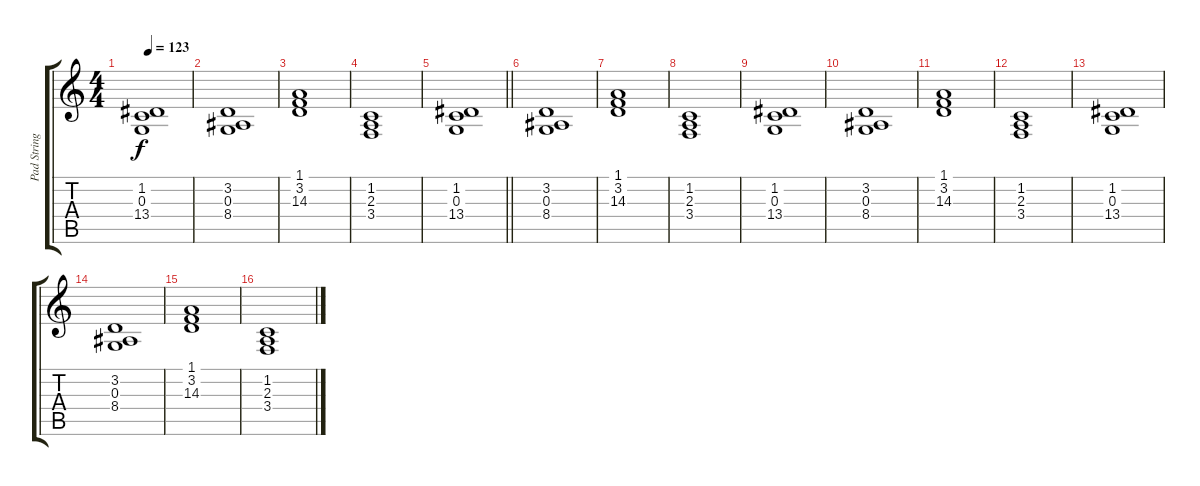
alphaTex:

\track ("Pad Strings" "Pad String") {instrument pad2warm}
\staff {score tabs}
\tuning (E4 B3 G3 D3 A2 E2) {hide}
\ts (4 4)
\tempo 123
\clef g2
\ks c
(1.2 0.3 13.4).1{dy f} |
(3.2 0.3 8.4).1 |
(1.1 3.2 14.3).1 |
(1.2 2.3 3.4).1 |
\barLineRight lightlight
(1.2 0.3 13.4).1 |
(3.2 0.3 8.4).1 |
(1.1 3.2 14.3).1 |
(1.2 2.3 3.4).1 |
(1.2 0.3 13.4).1 |
(3.2 0.3 8.4).1 |
(1.1 3.2 14.3).1 |
(1.2 2.3 3.4).1 |
(1.2 0.3 13.4).1 |
(3.2 0.3 8.4).1 |
(1.1 3.2 14.3).1 |
(1.2 2.3 3.4).1
